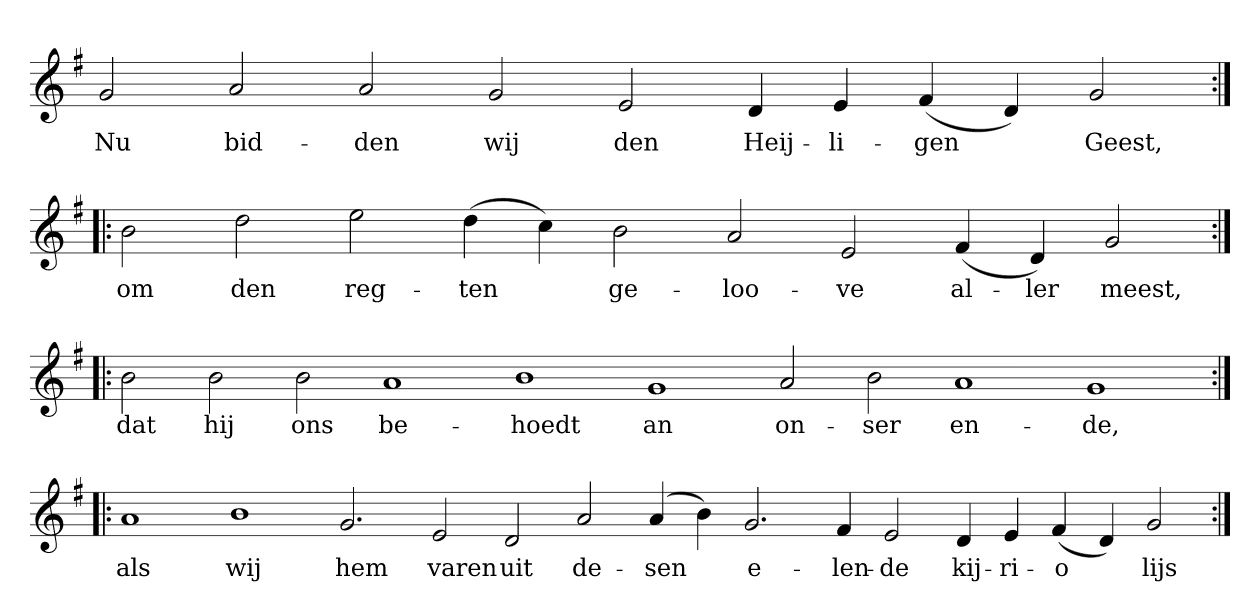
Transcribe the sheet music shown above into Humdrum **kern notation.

**kern	**text
*part1	*part1
*staff1	*staff1
*clefG2	*
*k[f#]	*
*G:	*
=	=
2g	Nu
2a	bid-
2a	-den
2g	wij
2e	den
4d	Heij-
4e	-li-
(4f#	-gen
4d)	.
2g	Geest,
=:|!|:	=:|!|:
2b	om
2dd	den
2ee	reg-
(4dd	-ten
4cc)	.
2b	ge-
2a	-loo-
2e	-ve
(4f#	al-
4d)	-ler
2g	meest,
=:|!|:	=:|!|:
2b	dat
2b	hij
2b	ons
1a	be-
1b	-hoedt
1g	an
2a	on-
2b	-ser
1a	en-
1g	-de,
=:|!|:	=:|!|:
1a	als
1b	wij
2.g	hem
2e	varen
2d	uit
2a	de-
(4a	-sen
4b)	.
2.g	e-
4f#	-len-
2e	-de
4d	kij-
4e	-ri-
(4f#	-o
4d)	.
2g	lijs
=:|!	=:|!
*-	*-
